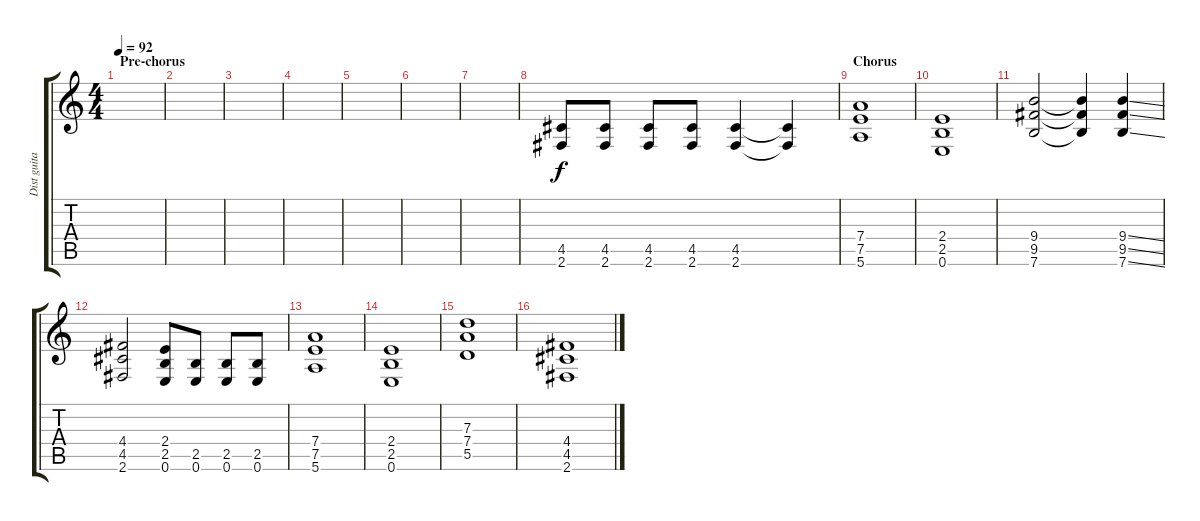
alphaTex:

\track ("Dist guitar 1" "Dist guita") {instrument distortionguitar}
\staff {score tabs}
\tuning (E4 B3 G3 D3 A2 E2) {hide}
\ts (4 4)
\section ("" "Pre-chorus")
\tempo 92
\clef g2
\ks c
|
|
|
|
|
|
|
(4.5 2.6).8 (4.5 2.6).8 (4.5 2.6).8 (4.5 2.6).8 (4.5 2.6).4 (4.5{t} 2.6{t}).4 |
\section ("" "Chorus")
(7.4 7.5 5.6).1 |
(2.4 2.5 0.6).1 |
(9.4 9.5 7.6).2 (9.4{t} 9.5{t} 7.6{t}).4 (9.4{ss} 9.5{ss} 7.6{ss}).4 |
(4.4 4.5 2.6).2 (2.4 2.5 0.6).8 (2.5 0.6).8 (2.5 0.6).8 (2.5 0.6).8 |
(7.4 7.5 5.6).1 |
(2.4 2.5 0.6).1 |
(7.3 7.4 5.5).1 |
(4.4 4.5 2.6).1
